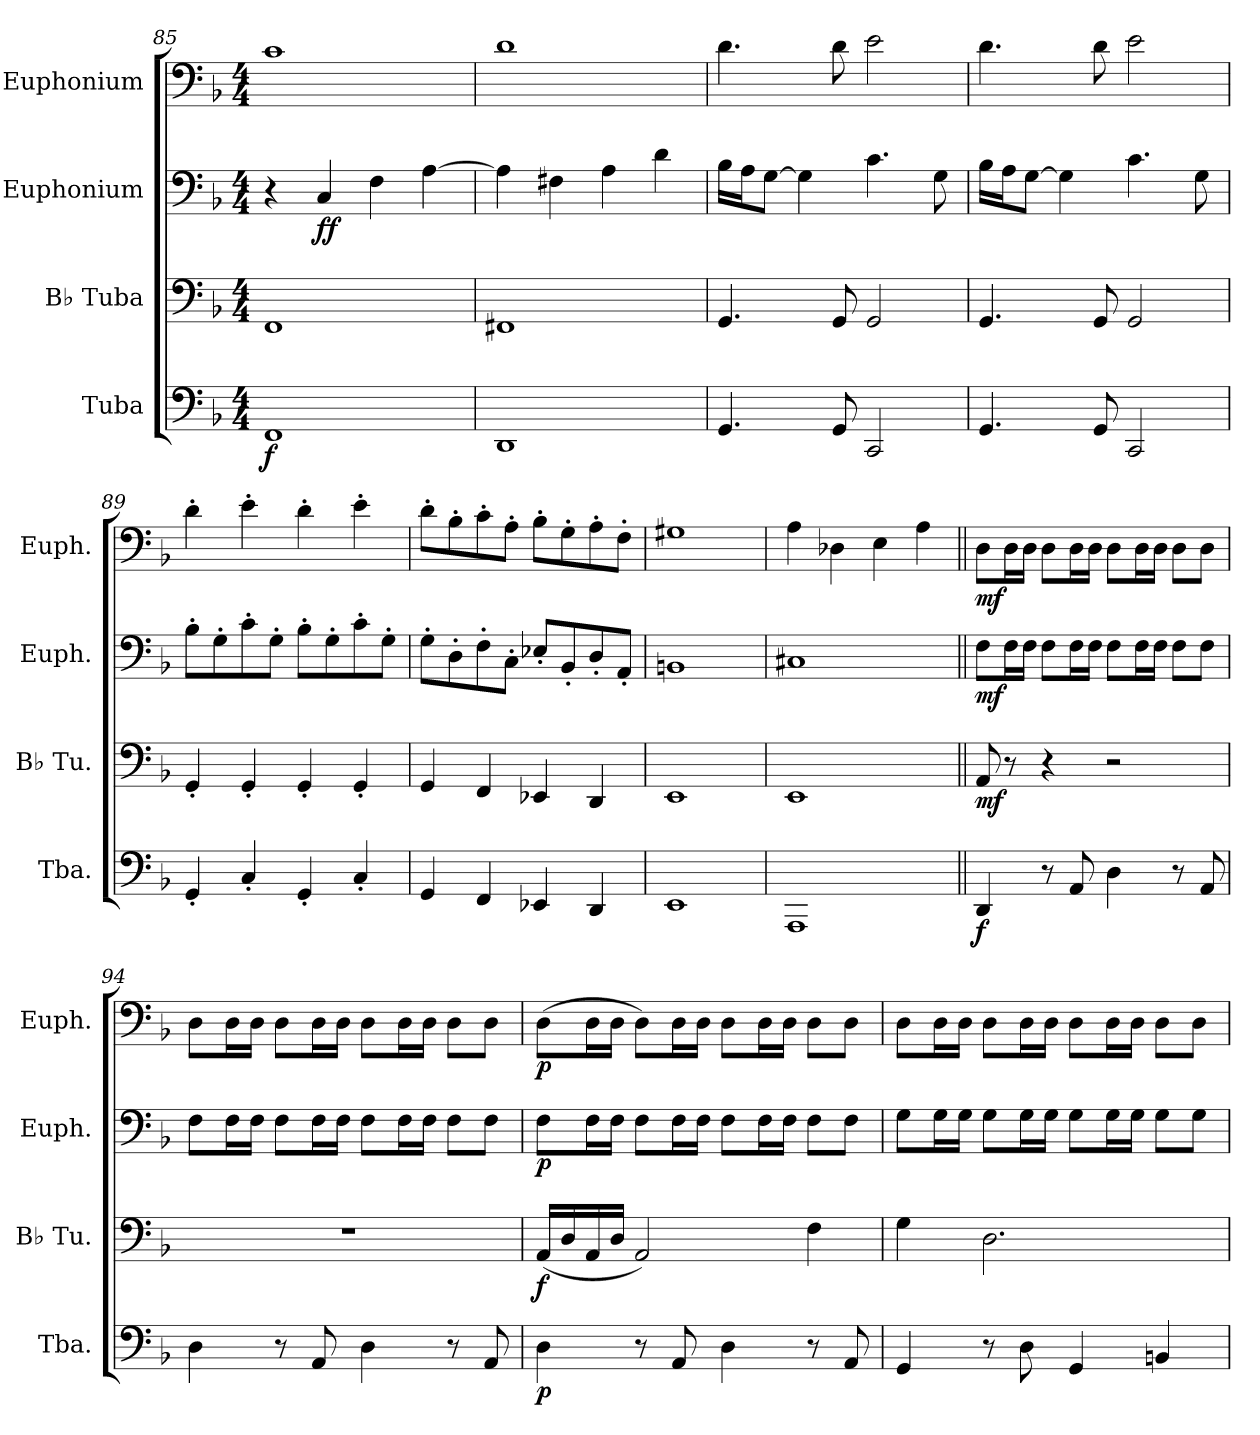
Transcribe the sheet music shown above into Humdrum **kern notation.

**kern	**dynam	**kern	**dynam	**kern	**dynam	**kern	**dynam
*part4	*part4	*part3	*part3	*part2	*part2	*part1	*part1
*staff4	*staff4	*staff3	*staff3	*staff2	*staff2	*staff1	*staff1
*I"Tuba	*	*I"B♭ Tuba	*	*I"Euphonium	*	*I"Euphonium	*
*I'Tba.	*	*I'B♭ Tu.	*	*I'Euph.	*	*I'Euph.	*
*clefF4	*	*clefF4	*	*clefF4	*	*clefF4	*
*k[b-]	*	*k[b-]	*	*k[b-]	*	*k[b-]	*
*M4/4	*	*M4/4	*	*M4/4	*	*M4/4	*
=85	=85	=85	=85	=85	=85	=85	=85
!	!LO:DY:b	!	!	!	!	!	!
1FF	f	1FF	.	4r	.	1c	.
!	!	!	!	!	!LO:DY:b	!	!
.	.	.	.	4C/	ff	.	.
.	.	.	.	4F\	.	.	.
.	.	.	.	[4A\	.	.	.
=86	=86	=86	=86	=86	=86	=86	=86
1DD	.	1FF#X	.	4A\]	.	1d	.
.	.	.	.	4F#X\	.	.	.
.	.	.	.	4A\	.	.	.
.	.	.	.	4d\	.	.	.
=87	=87	=87	=87	=87	=87	=87	=87
4.GG/	.	4.GG/	.	16B-\LL	.	4.d\	.
.	.	.	.	16A\J	.	.	.
.	.	.	.	[8G\J	.	.	.
.	.	.	.	4G\]	.	.	.
8GG/	.	8GG/	.	.	.	8d\	.
2CC/	.	2GG/	.	4.c\	.	2e\	.
.	.	.	.	8G\	.	.	.
!!LO:LB:g=z
=88	=88	=88	=88	=88	=88	=88	=88
4.GG/	.	4.GG/	.	16B-\LL	.	4.d\	.
.	.	.	.	16A\J	.	.	.
.	.	.	.	[8G\J	.	.	.
.	.	.	.	4G\]	.	.	.
8GG/	.	8GG/	.	.	.	8d\	.
2CC/	.	2GG/	.	4.c\	.	2e\	.
.	.	.	.	8G\	.	.	.
=89	=89	=89	=89	=89	=89	=89	=89
4GG'/	.	4GG'/	.	8B-'\L	.	4d'\	.
.	.	.	.	8G'\	.	.	.
4C'/	.	4GG'/	.	8c'\	.	4e'\	.
.	.	.	.	8G'\J	.	.	.
4GG'/	.	4GG'/	.	8B-'\L	.	4d'\	.
.	.	.	.	8G'\	.	.	.
4C'/	.	4GG'/	.	8c'\	.	4e'\	.
.	.	.	.	8G'\J	.	.	.
=90	=90	=90	=90	=90	=90	=90	=90
4GG/	.	4GG/	.	8G'\L	.	8d'\L	.
.	.	.	.	8D'\	.	8B-'\	.
4FF/	.	4FF/	.	8F'\	.	8c'\	.
.	.	.	.	8C'\J	.	8A'\J	.
4EE-X/	.	4EE-X/	.	8E-X'/L	.	8B-'\L	.
.	.	.	.	8BB-'/	.	8G'\	.
4DD/	.	4DD/	.	8D'/	.	8A'\	.
.	.	.	.	8AA'/J	.	8F'\J	.
=91	=91	=91	=91	=91	=91	=91	=91
1EE	.	1EE	.	1BBn	.	1G#X	.
=92	=92	=92	=92	=92	=92	=92	=92
1AAA	.	1EE	.	1C#X	.	4A\	.
.	.	.	.	.	.	4D-X\	.
.	.	.	.	.	.	4E\	.
.	.	.	.	.	.	4A\	.
!!LO:LB:g=z
=93||	=93||	=93||	=93||	=93||	=93||	=93||	=93||
!	!LO:DY:b	!	!LO:DY:b	!	!LO:DY:b	!	!LO:DY:b
4DD/	f	8AA/	mf	8F\L	mf	8D\L	mf
.	.	8r	.	16F\L	.	16D\L	.
.	.	.	.	16F\JJ	.	16D\JJ	.
8r	.	4r	.	8F\L	.	8D\L	.
8AA/	.	.	.	16F\L	.	16D\L	.
.	.	.	.	16F\JJ	.	16D\JJ	.
4D\	.	2r	.	8F\L	.	8D\L	.
.	.	.	.	16F\L	.	16D\L	.
.	.	.	.	16F\JJ	.	16D\JJ	.
8r	.	.	.	8F\L	.	8D\L	.
8AA/	.	.	.	8F\J	.	8D\J	.
=94	=94	=94	=94	=94	=94	=94	=94
4D\	.	1r	.	8F\L	.	8D\L	.
.	.	.	.	16F\L	.	16D\L	.
.	.	.	.	16F\JJ	.	16D\JJ	.
8r	.	.	.	8F\L	.	8D\L	.
8AA/	.	.	.	16F\L	.	16D\L	.
.	.	.	.	16F\JJ	.	16D\JJ	.
4D\	.	.	.	8F\L	.	8D\L	.
.	.	.	.	16F\L	.	16D\L	.
.	.	.	.	16F\JJ	.	16D\JJ	.
8r	.	.	.	8F\L	.	8D\L	.
8AA/	.	.	.	8F\J	.	8D\J	.
=95	=95	=95	=95	=95	=95	=95	=95
!	!LO:DY:b	!	!LO:DY:b	!	!LO:DY:b	!	!LO:DY:b
4D\	p	(16AA/LL	f	8F\L	p	(8D\L	p
.	.	16D/	.	.	.	.	.
.	.	16AA/	.	16F\L	.	16D\L	.
.	.	16D/JJ	.	16F\JJ	.	16D\JJ	.
8r	.	2AA/)	.	8F\L	.	8D\L)	.
8AA/	.	.	.	16F\L	.	16D\L	.
.	.	.	.	16F\JJ	.	16D\JJ	.
4D\	.	.	.	8F\L	.	8D\L	.
.	.	.	.	16F\L	.	16D\L	.
.	.	.	.	16F\JJ	.	16D\JJ	.
8r	.	4F\	.	8F\L	.	8D\L	.
8AA/	.	.	.	8F\J	.	8D\J	.
!!LO:PB:g=z
=96	=96	=96	=96	=96	=96	=96	=96
4GG/	.	4G\	.	8G\L	.	8D\L	.
.	.	.	.	16G\L	.	16D\L	.
.	.	.	.	16G\JJ	.	16D\JJ	.
8r	.	2.D\	.	8G\L	.	8D\L	.
8D\	.	.	.	16G\L	.	16D\L	.
.	.	.	.	16G\JJ	.	16D\JJ	.
4GG/	.	.	.	8G\L	.	8D\L	.
.	.	.	.	16G\L	.	16D\L	.
.	.	.	.	16G\JJ	.	16D\JJ	.
4BBn/	.	.	.	8G\L	.	8D\L	.
.	.	.	.	8G\J	.	8D\J	.
=	=	=	=	=	=	=	=
*-	*-	*-	*-	*-	*-	*-	*-
